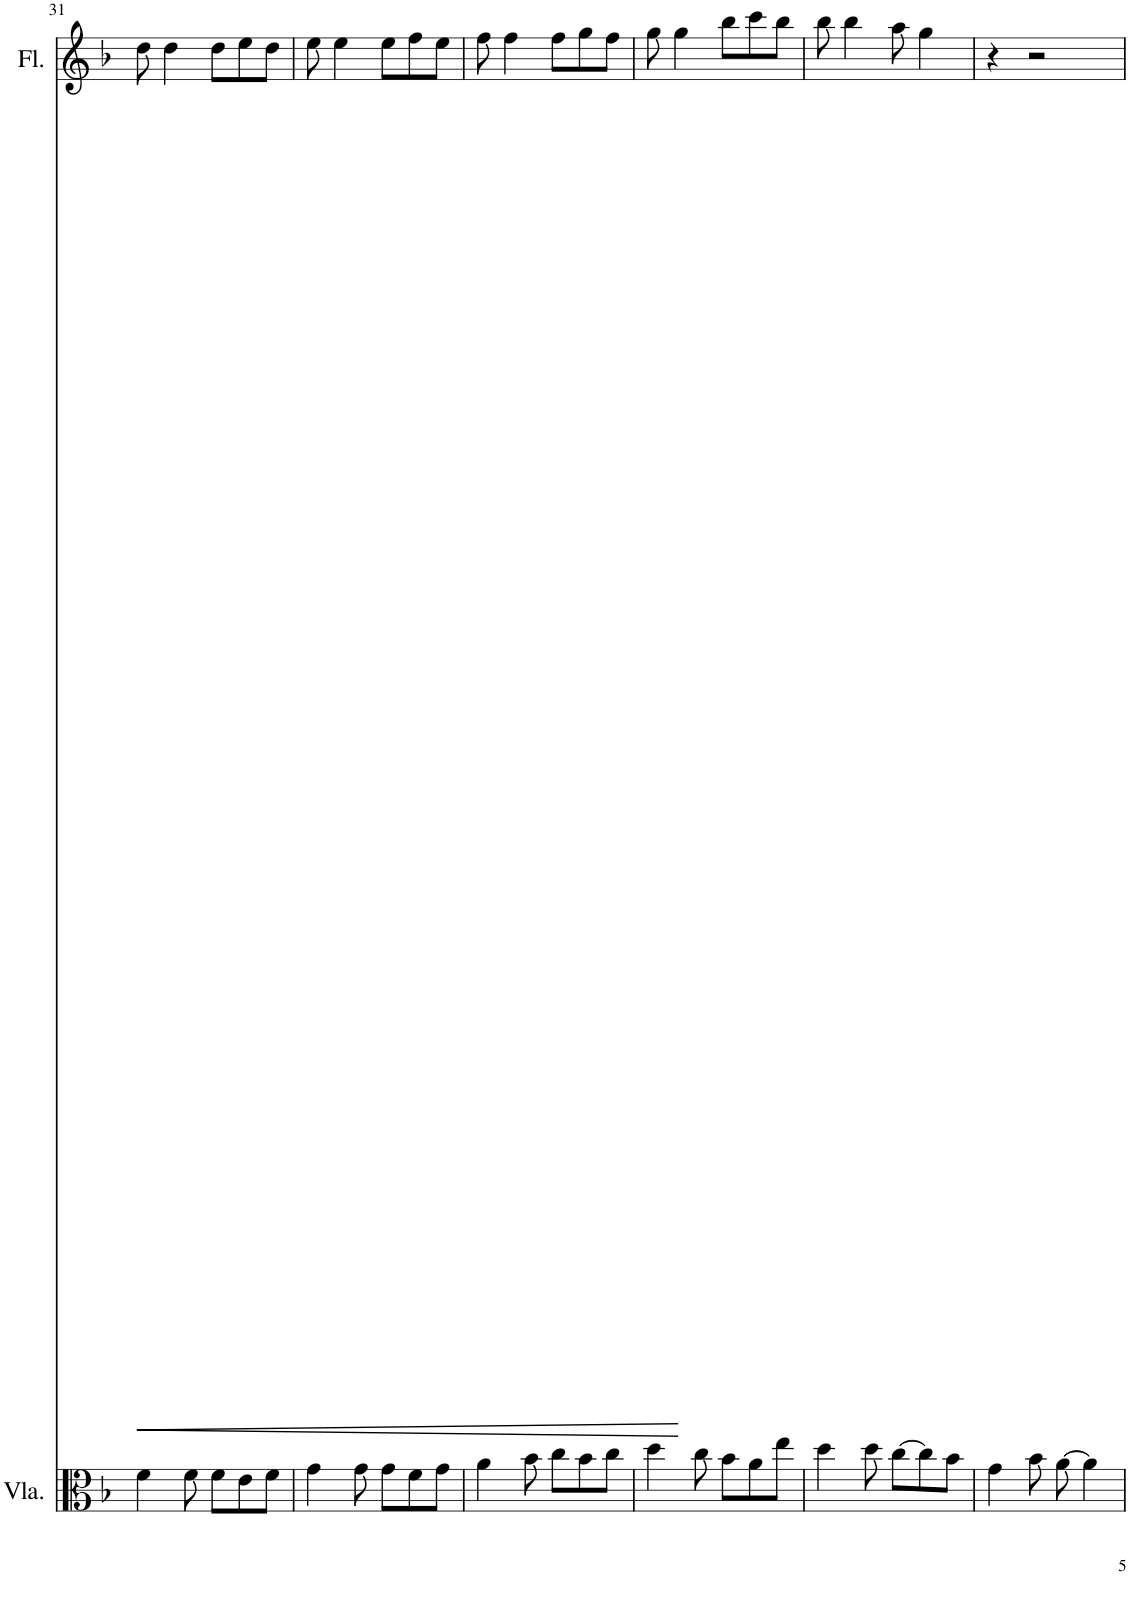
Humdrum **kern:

**kern	**dynam	**kern	**dynam
*part2	*part2	*part1	*part1
*staff2	*staff2	*staff1	*staff1
*I"Viola	*	*I"Flute	*
*I'Vla.	*	*I'Fl.	*
!!LO:PB:g=z
*clefC3	*	*clefG2	*
*k[b-]	*	*k[b-]	*
*M6/8	*	*M6/8	*
=31	=31	=31	=31
!	!LO:HP:b	!	!LO:HP:b
4f\	<	8dd\	<
.	.	4dd\	.
8f\	.	.	.
8f\L	.	8dd\L	.
8e\	.	8ee\	.
8f\J	.	8dd\J	.
.	[	.	[
=32	=32	=32	=32
4g\	.	8ee\	.
.	.	4ee\	.
8g\	.	.	.
8g\L	.	8ee\L	.
8f\	.	8ff\	.
8g\J	.	8ee\J	.
=33	=33	=33	=33
4a\	.	8ff\	.
.	.	4ff\	.
8b-\	.	.	.
8cc\L	.	8ff\L	.
8b-\	.	8gg\	.
8cc\J	.	8ff\J	.
=34	=34	=34	=34
4dd\	.	8gg\	.
.	.	4gg\	.
8cc\	.	.	.
8b-\L	.	8bb-\L	.
8a\	.	8ccc\	.
8ee\J	.	8bb-\J	.
=35	=35	=35	=35
4dd\	.	8bb-\	.
.	.	4bb-\	.
8dd\	.	.	.
[8cc\L	.	8aa\	.
8cc\]	.	4gg\	.
8b-\J	.	.	.
=36	=36	=36	=36
!	!LO:HP:b	!	!
4g\	>	4r	.
8b-\	.	2r	.
[8a\	.	.	.
4a\]	.	.	.
.	]	.	.
=	=	=	=
*-	*-	*-	*-
